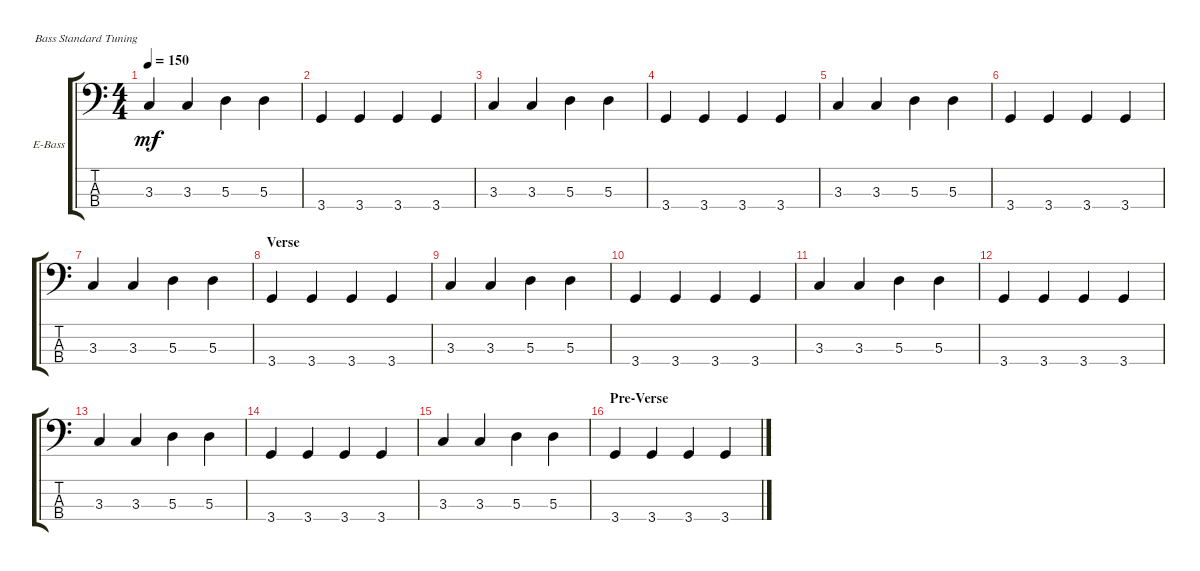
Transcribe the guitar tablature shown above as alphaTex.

\defaultSystemsLayout 4
\bracketExtendMode groupsimilarinstruments
\firstSystemTrackNameOrientation horizontal
\otherSystemsTrackNameOrientation horizontal
\track ("Bass" "E-Bass") {instrument electricbassfinger}
\staff {score tabs}
\tuning (G2 D2 A1 E1)
\ts (4 4)
\tempo 150
\clef f4
\scale
0.333333
\ks c
3.3.4{dy mf} 3.3.4 5.3.4 5.3.4 |
\scale
0.333333 3.4.4 3.4.4 3.4.4 3.4.4 |
\scale
0.333333 3.3.4 3.3.4 5.3.4 5.3.4 |
\scale
0.333333 3.4.4 3.4.4 3.4.4 3.4.4 |
\scale
0.333333 3.3.4 3.3.4 5.3.4 5.3.4 |
\scale
0.333333 3.4.4 3.4.4 3.4.4 3.4.4 |
\scale
0.333333 3.3.4 3.3.4 5.3.4 5.3.4 |
\section ("" "Verse")
\scale
0.333333 3.4.4 3.4.4 3.4.4 3.4.4 |
\scale
0.333333 3.3.4 3.3.4 5.3.4 5.3.4 |
\scale
0.333333 3.4.4 3.4.4 3.4.4 3.4.4 |
\scale
0.333333 3.3.4 3.3.4 5.3.4 5.3.4 |
\scale
0.333333 3.4.4 3.4.4 3.4.4 3.4.4 |
\scale
0.333333 3.3.4 3.3.4 5.3.4 5.3.4 |
\scale
0.333333 3.4.4 3.4.4 3.4.4 3.4.4 |
\scale
0.333333 3.3.4 3.3.4 5.3.4 5.3.4 |
\section ("" "Pre-Verse")
\scale
0.333333 3.4.4 3.4.4 3.4.4 3.4.4
